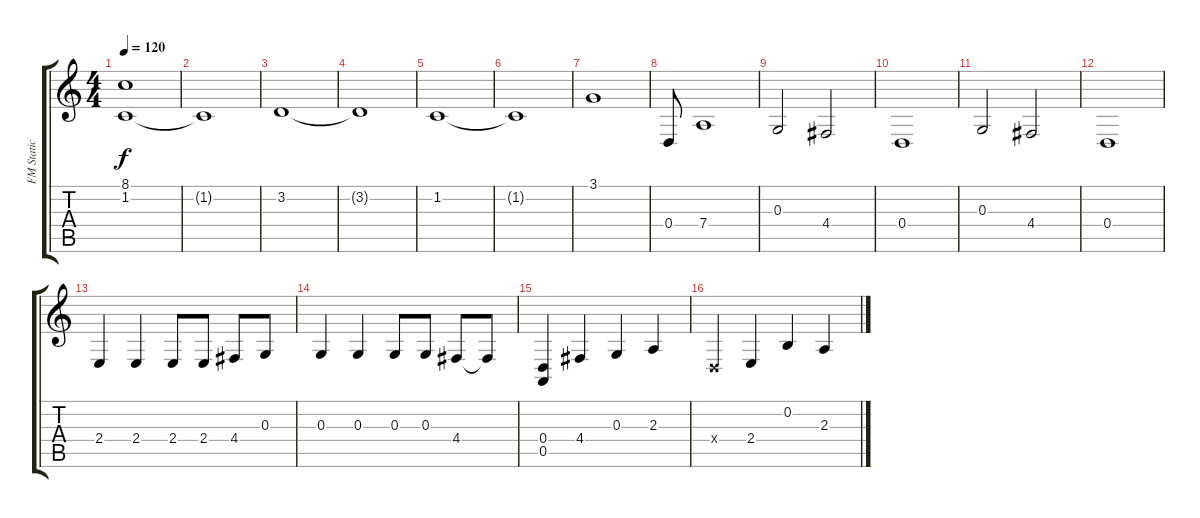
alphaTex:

\track ("FM Static" "FM Static") {instrument lead2sawtooth}
\staff {score tabs}
\tuning (E4 B3 G3 D3 A2 E2) {hide}
\ts (4 4)
\tempo 120
\clef g2
\ks c
(8.1 1.2).1{dy f} |
1.2{t}.1 |
3.2.1 |
3.2{t}.1 |
1.2.1 |
1.2{t}.1 |
3.1.1 |
0.4.8 7.4.1 |
0.3.2 4.4.2 |
0.4.1 |
0.3.2 4.4.2 |
0.4.1 |
2.4.4 2.4.4 2.4.8 2.4.8 4.4.8 0.3.8 |
0.3.4 0.3.4 0.3.8 0.3.8 4.4.8 4.4{t}.8 |
(0.4 0.5).4 4.4.4 0.3.4 2.3.4 |
0.4{x}.4 2.4.4 0.2.4 2.3.4
